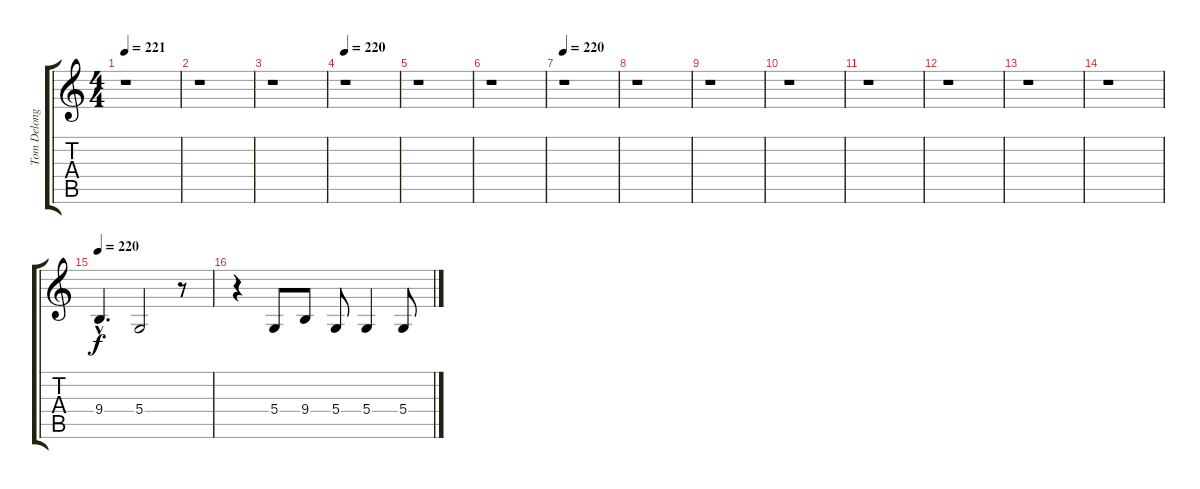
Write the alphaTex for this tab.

\track ("Tom Delonge(Vocal)" "Tom Delong") {instrument lead2sawtooth}
\staff {score tabs}
\tuning (E4 B3 G3 D3 A2 E2) {hide}
\ts (4 4)
\tempo 221
\clef g2
\ks c
r.1{dy f} |
r.1 |
r.1 |
\tempo 220
r.1 |
r.1 |
r.1 |
\tempo 220
r.1 |
r.1 |
r.1 |
r.1 |
r.1 |
r.1 |
r.1 |
r.1 |
\tempo 220
9.4{hac}.4{d} 5.4.2 r.8 |
r.4 5.4.8 9.4.8 5.4.8 5.4.4 5.4.8
